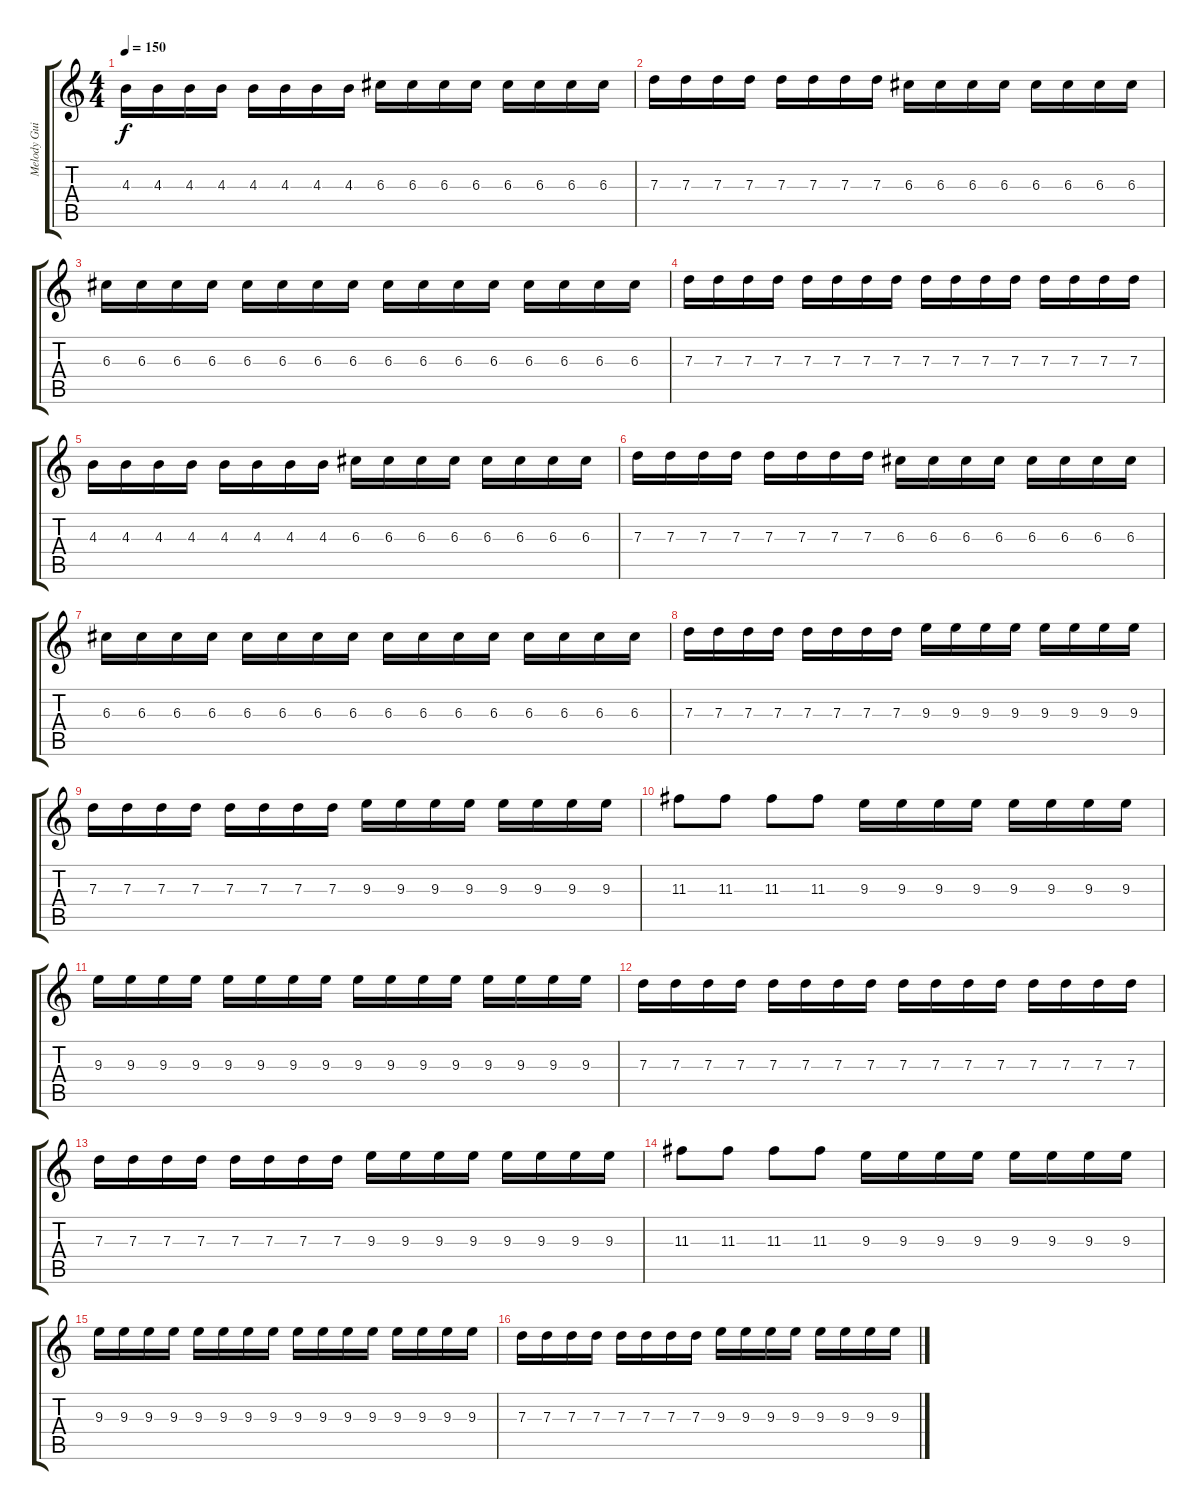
\track ("Melody Guitar" "Melody Gui") {instrument distortionguitar}
\staff {score tabs}
\tuning (E4 B3 G3 D3 A2 E2) {hide}
\ts (4 4)
\tempo 150
\clef g2
\ks c
4.3.16{dy f volume 14} 4.3.16 4.3.16 4.3.16 4.3.16 4.3.16 4.3.16 4.3.16 6.3.16 6.3.16 6.3.16 6.3.16 6.3.16 6.3.16 6.3.16 6.3.16 |
7.3.16 7.3.16 7.3.16 7.3.16 7.3.16 7.3.16 7.3.16 7.3.16 6.3.16 6.3.16 6.3.16 6.3.16 6.3.16 6.3.16 6.3.16 6.3.16 |
6.3.16 6.3.16 6.3.16 6.3.16 6.3.16 6.3.16 6.3.16 6.3.16 6.3.16 6.3.16 6.3.16 6.3.16 6.3.16 6.3.16 6.3.16 6.3.16 |
7.3.16 7.3.16 7.3.16 7.3.16 7.3.16 7.3.16 7.3.16 7.3.16 7.3.16 7.3.16 7.3.16 7.3.16 7.3.16 7.3.16 7.3.16 7.3.16 |
4.3.16 4.3.16 4.3.16 4.3.16 4.3.16 4.3.16 4.3.16 4.3.16 6.3.16 6.3.16 6.3.16 6.3.16 6.3.16 6.3.16 6.3.16 6.3.16 |
7.3.16 7.3.16 7.3.16 7.3.16 7.3.16 7.3.16 7.3.16 7.3.16 6.3.16 6.3.16 6.3.16 6.3.16 6.3.16 6.3.16 6.3.16 6.3.16 |
6.3.16 6.3.16 6.3.16 6.3.16 6.3.16 6.3.16 6.3.16 6.3.16 6.3.16 6.3.16 6.3.16 6.3.16 6.3.16 6.3.16 6.3.16 6.3.16 |
7.3.16 7.3.16 7.3.16 7.3.16 7.3.16 7.3.16 7.3.16 7.3.16 9.3.16 9.3.16 9.3.16 9.3.16 9.3.16 9.3.16 9.3.16 9.3.16 |
7.3.16 7.3.16 7.3.16 7.3.16 7.3.16 7.3.16 7.3.16 7.3.16 9.3.16 9.3.16 9.3.16 9.3.16 9.3.16 9.3.16 9.3.16 9.3.16 |
11.3.8 11.3.8 11.3.8 11.3.8 9.3.16 9.3.16 9.3.16 9.3.16 9.3.16 9.3.16 9.3.16 9.3.16 |
9.3.16 9.3.16 9.3.16 9.3.16 9.3.16 9.3.16 9.3.16 9.3.16 9.3.16 9.3.16 9.3.16 9.3.16 9.3.16 9.3.16 9.3.16 9.3.16 |
7.3.16 7.3.16 7.3.16 7.3.16 7.3.16 7.3.16 7.3.16 7.3.16 7.3.16 7.3.16 7.3.16 7.3.16 7.3.16 7.3.16 7.3.16 7.3.16 |
7.3.16 7.3.16 7.3.16 7.3.16 7.3.16 7.3.16 7.3.16 7.3.16 9.3.16 9.3.16 9.3.16 9.3.16 9.3.16 9.3.16 9.3.16 9.3.16 |
11.3.8 11.3.8 11.3.8 11.3.8 9.3.16 9.3.16 9.3.16 9.3.16 9.3.16 9.3.16 9.3.16 9.3.16 |
9.3.16 9.3.16 9.3.16 9.3.16 9.3.16 9.3.16 9.3.16 9.3.16 9.3.16 9.3.16 9.3.16 9.3.16 9.3.16 9.3.16 9.3.16 9.3.16 |
7.3.16 7.3.16 7.3.16 7.3.16 7.3.16 7.3.16 7.3.16 7.3.16 9.3.16 9.3.16 9.3.16 9.3.16 9.3.16 9.3.16 9.3.16 9.3.16
